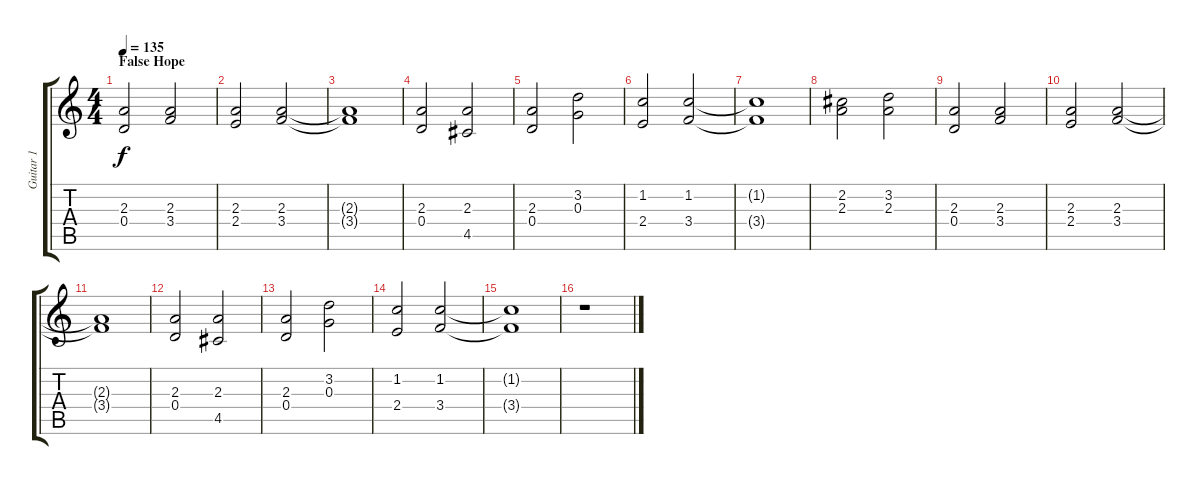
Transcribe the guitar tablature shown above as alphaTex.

\track ("Guitar 1" "Guitar 1") {instrument distortionguitar}
\staff {score tabs}
\tuning (E4 B3 G3 D3 A2 E2) {hide}
\ts (4 4)
\section ("" "False Hope")
\tempo 135
\clef g2
\ks c
(2.3 0.4).2{dy f} (2.3 3.4).2 |
(2.3 2.4).2 (2.3 3.4).2 |
(2.3{t} 3.4{t}).1 |
(2.3 0.4).2 (2.3 4.5).2 |
(2.3 0.4).2 (3.2 0.3).2 |
(1.2 2.4).2 (1.2 3.4).2 |
(1.2{t} 3.4{t}).1 |
(2.2 2.3).2 (3.2 2.3).2 |
(2.3 0.4).2 (2.3 3.4).2 |
(2.3 2.4).2 (2.3 3.4).2 |
(2.3{t} 3.4{t}).1 |
(2.3 0.4).2 (2.3 4.5).2 |
(2.3 0.4).2 (3.2 0.3).2 |
(1.2 2.4).2 (1.2 3.4).2 |
(1.2{t} 3.4{t}).1 |
r.1
